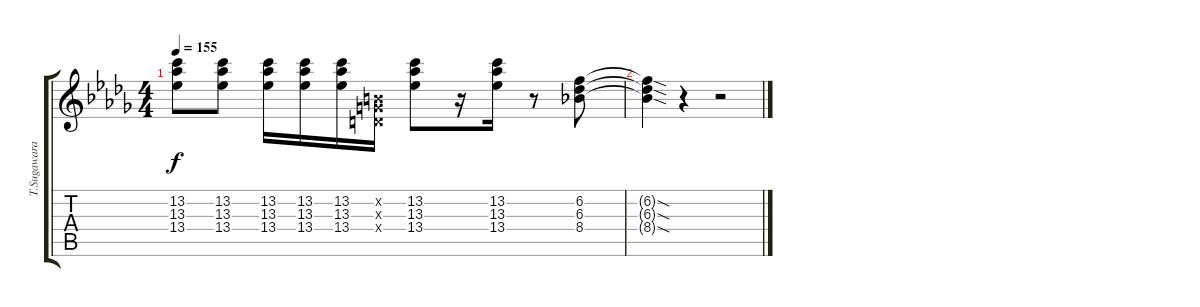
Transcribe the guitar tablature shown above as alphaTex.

\track ("" "T.Sugawara") {instrument distortionguitar}
\staff {score tabs}
\tuning (E4 B3 G3 D3 A2 E2) {hide}
\ts (4 4)
\tempo 155
\clef g2
\ks db
(13.2 13.3 13.4).8{dy f} (13.2 13.3 13.4).8 (13.2 13.3 13.4).16 (13.2 13.3 13.4).16 (13.2 13.3 13.4).16 (0.2{x} 0.3{x} 0.4{x}).16 (13.2 13.3 13.4).8 r.16 (13.2 13.3 13.4).16 r.8 (6.2 6.3 8.4).8 |
(6.2{sod t} 6.3{sod t} 8.4{sod t}).4 r.4 r.2
